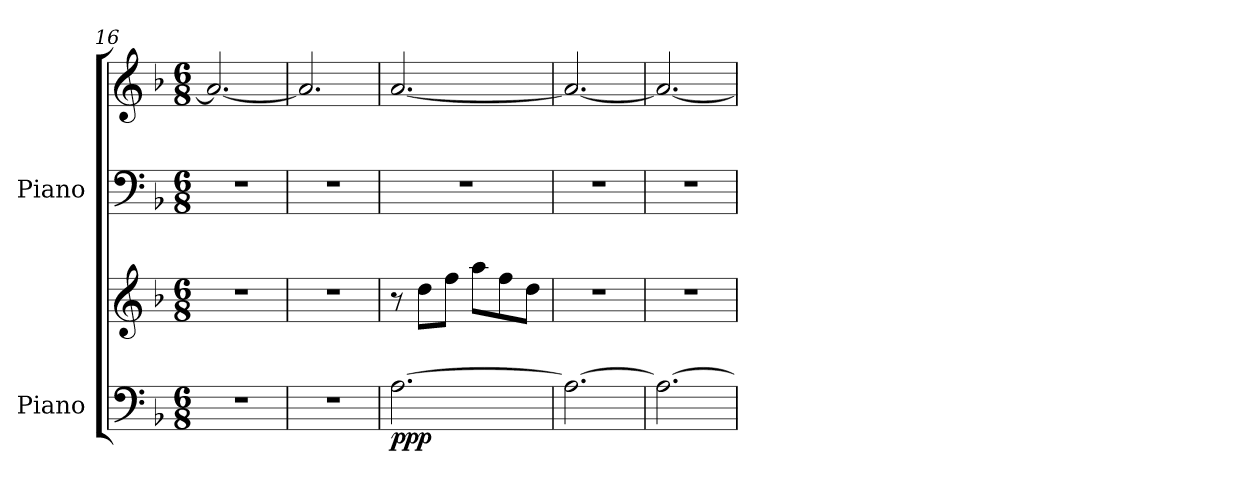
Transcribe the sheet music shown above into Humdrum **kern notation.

**kern	**kern	**dynam	**kern	**kern
*part2	*part2	*part2	*part1	*part1
*staff4	*staff3	*staff3/4	*staff2	*staff1
*I"Piano	*	*	*I"Piano	*
*I'Pno.	*	*	*I'Pno.	*
*clefF4	*clefG2	*	*clefF4	*clefG2
*k[b-]	*k[b-]	*	*k[b-]	*k[b-]
*M6/8	*M6/8	*	*M6/8	*M6/8
=16	=16	=16	=16	=16
2.r	2.r	.	2.r	2.a/_
=17	=17	=17	=17	=17
2.r	2.r	.	2.r	2.a/]
=18	=18	=18	=18	=18
!	!	!LO:DY:b=2	!	!
[2.A\	8r	ppp	2.r	[2.a/
.	8dd\L	.	.	.
.	8ff\J	.	.	.
.	8aa\L	.	.	.
.	8ff\	.	.	.
.	8dd\J	.	.	.
=19	=19	=19	=19	=19
2.A\_	2.r	.	2.r	2.a/_
=20	=20	=20	=20	=20
2.A\_	2.r	.	2.r	2.a/_
=	=	=	=	=
*-	*-	*-	*-	*-
